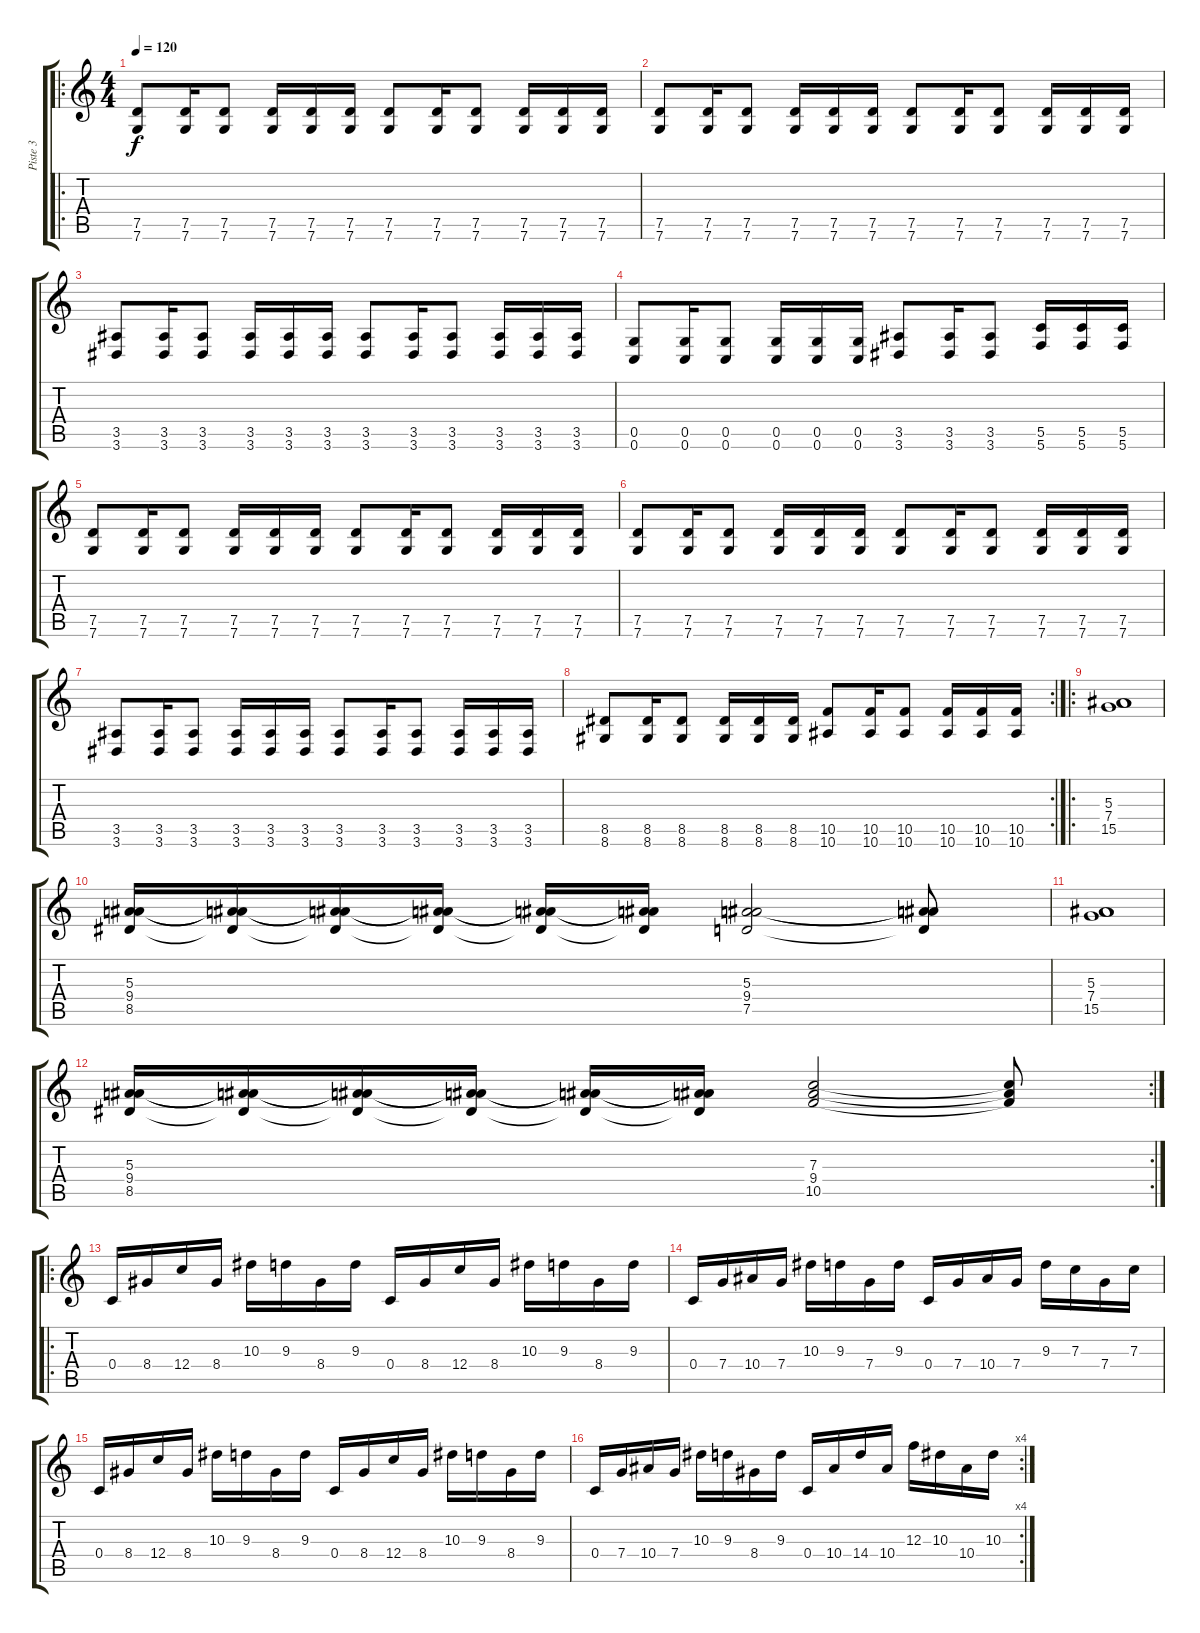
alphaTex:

\track ("Piste 3" "Piste 3") {instrument distortionguitar}
\staff {score tabs}
\tuning (D4 A3 F3 C3 G2 C2) {hide}
\ro
\ts (4 4)
\tempo 120
\clef g2
\ks c
(7.5 7.6).8{dy f volume 16} (7.5 7.6).16 (7.5 7.6).8 (7.5 7.6).16 (7.5 7.6).16 (7.5 7.6).16 (7.5 7.6).8 (7.5 7.6).16 (7.5 7.6).8 (7.5 7.6).16 (7.5 7.6).16 (7.5 7.6).16 |
(7.5 7.6).8 (7.5 7.6).16 (7.5 7.6).8 (7.5 7.6).16 (7.5 7.6).16 (7.5 7.6).16 (7.5 7.6).8 (7.5 7.6).16 (7.5 7.6).8 (7.5 7.6).16 (7.5 7.6).16 (7.5 7.6).16 |
(3.5 3.6).8 (3.5 3.6).16 (3.5 3.6).8 (3.5 3.6).16 (3.5 3.6).16 (3.5 3.6).16 (3.5 3.6).8 (3.5 3.6).16 (3.5 3.6).8 (3.5 3.6).16 (3.5 3.6).16 (3.5 3.6).16 |
(0.5 0.6).8 (0.5 0.6).16 (0.5 0.6).8 (0.5 0.6).16 (0.5 0.6).16 (0.5 0.6).16 (3.5 3.6).8 (3.5 3.6).16 (3.5 3.6).8 (5.5 5.6).16 (5.5 5.6).16 (5.5 5.6).16 |
(7.5 7.6).8 (7.5 7.6).16 (7.5 7.6).8 (7.5 7.6).16 (7.5 7.6).16 (7.5 7.6).16 (7.5 7.6).8 (7.5 7.6).16 (7.5 7.6).8 (7.5 7.6).16 (7.5 7.6).16 (7.5 7.6).16 |
(7.5 7.6).8 (7.5 7.6).16 (7.5 7.6).8 (7.5 7.6).16 (7.5 7.6).16 (7.5 7.6).16 (7.5 7.6).8 (7.5 7.6).16 (7.5 7.6).8 (7.5 7.6).16 (7.5 7.6).16 (7.5 7.6).16 |
(3.5 3.6).8 (3.5 3.6).16 (3.5 3.6).8 (3.5 3.6).16 (3.5 3.6).16 (3.5 3.6).16 (3.5 3.6).8 (3.5 3.6).16 (3.5 3.6).8 (3.5 3.6).16 (3.5 3.6).16 (3.5 3.6).16 |
\rc 2
(8.5 8.6).8 (8.5 8.6).16 (8.5 8.6).8 (8.5 8.6).16 (8.5 8.6).16 (8.5 8.6).16 (10.5 10.6).8 (10.5 10.6).16 (10.5 10.6).8 (10.5 10.6).16 (10.5 10.6).16 (10.5 10.6).16 |
\ro
(5.3 7.4 15.5).1 |
(5.3 9.4 8.5).16 (5.3{t} 9.4{t} 8.5{t}).16 (5.3{t} 9.4{t} 8.5{t}).16 (5.3{t} 9.4{t} 8.5{t}).16 (5.3{t} 9.4{t} 8.5{t}).16 (5.3{t} 9.4{t} 8.5{t}).16 (5.3 9.4 7.5).2 (5.3{t} 9.4{t} 7.5{t}).8 |
(5.3 7.4 15.5).1 |
\rc 2
(5.3 9.4 8.5).16 (5.3{t} 9.4{t} 8.5{t}).16 (5.3{t} 9.4{t} 8.5{t}).16 (5.3{t} 9.4{t} 8.5{t}).16 (5.3{t} 9.4{t} 8.5{t}).16 (5.3{t} 9.4{t} 8.5{t}).16 (7.3 9.4 10.5).2 (7.3{t} 9.4{t} 10.5{t}).8 |
\ro
0.4.16{volume 10} 8.4.16 12.4.16 8.4.16 10.3.16 9.3.16 8.4.16 9.3.16 0.4.16 8.4.16 12.4.16 8.4.16 10.3.16 9.3.16 8.4.16 9.3.16 |
0.4.16 7.4.16 10.4.16 7.4.16 10.3.16 9.3.16 7.4.16 9.3.16 0.4.16 7.4.16 10.4.16 7.4.16 9.3.16 7.3.16 7.4.16 7.3.16 |
0.4.16 8.4.16 12.4.16 8.4.16 10.3.16 9.3.16 8.4.16 9.3.16 0.4.16 8.4.16 12.4.16 8.4.16 10.3.16 9.3.16 8.4.16 9.3.16 |
\rc 4
0.4.16 7.4.16 10.4.16 7.4.16 10.3.16 9.3.16 8.4.16 9.3.16 0.4.16 10.4.16 14.4.16 10.4.16 12.3.16 10.3.16 10.4.16 10.3.16
